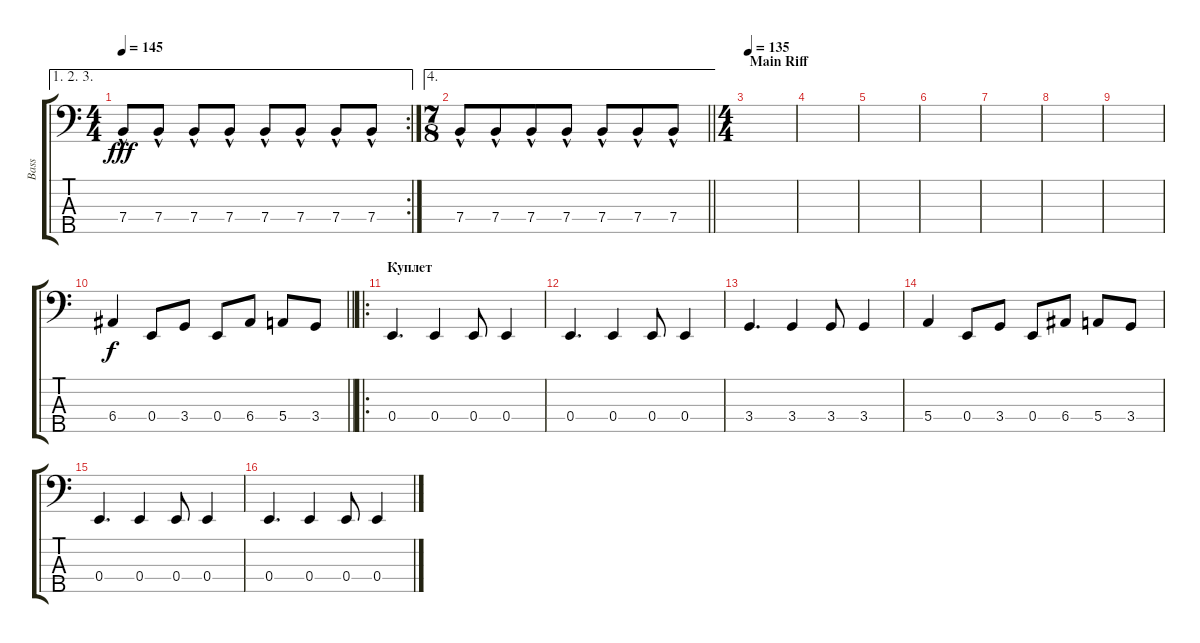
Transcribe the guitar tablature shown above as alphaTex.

\track ("Bass" "Bass") {instrument electricbassfinger}
\staff {score tabs}
\tuning (G2 D2 A1 E1 B0) {hide}
\ae (1 2 3)
\rc 2
\ts (4 4)
\tempo 145
\clef f4
\ks c
7.4{hac}.8{dy fff} 7.4{hac}.8 7.4{hac}.8 7.4{hac}.8 7.4{hac}.8 7.4{hac}.8 7.4{hac}.8 7.4{hac}.8 |
\ae 4
\ts (7 8)
\barLineRight lightlight
7.4{hac}.8 7.4{hac}.8 7.4{hac}.8 7.4{hac}.8 7.4{hac}.8 7.4{hac}.8 7.4{hac}.8 |
\ts (4 4)
\section ("" "Main Riff")
\tempo 135
|
|
|
|
|
|
|
\barLineRight lightlight
6.4.4{dy f} 0.4.8 3.4.8 0.4.8 6.4.8 5.4.8 3.4.8 |
\ro
\section ("" "Куплет")
0.4.4{d} 0.4.4 0.4.8 0.4.4 |
0.4.4{d} 0.4.4 0.4.8 0.4.4 |
3.4.4{d} 3.4.4 3.4.8 3.4.4 |
5.4.4 0.4.8 3.4.8 0.4.8 6.4.8 5.4.8 3.4.8 |
0.4.4{d} 0.4.4 0.4.8 0.4.4 |
0.4.4{d} 0.4.4 0.4.8 0.4.4
